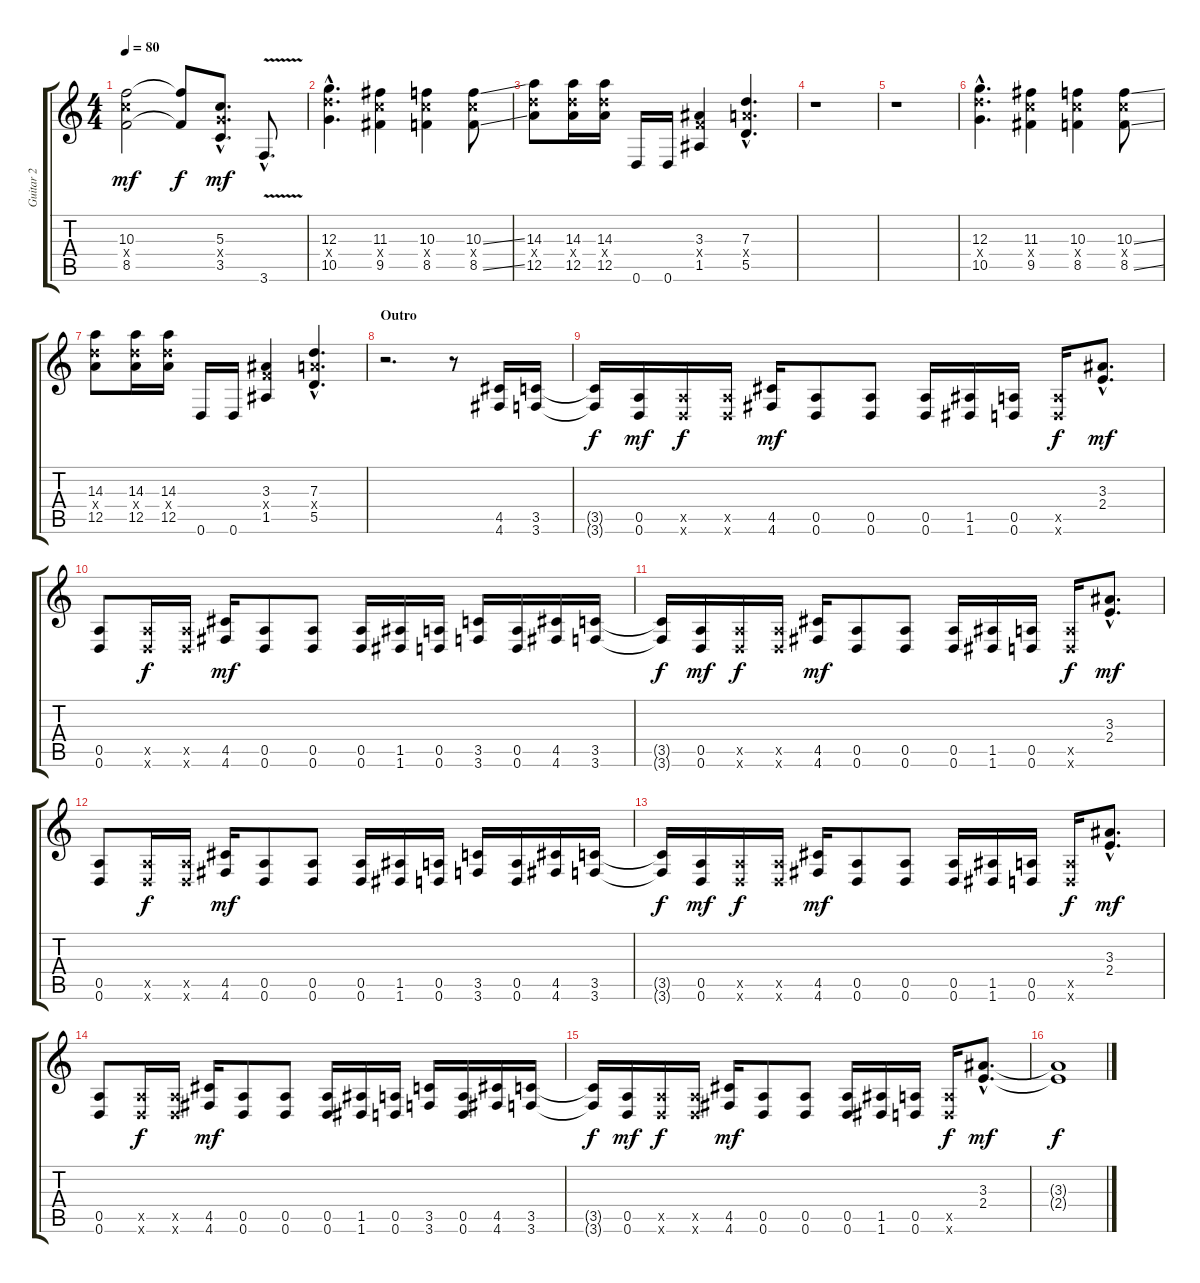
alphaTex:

\track ("Guitar 2" "Guitar 2") {instrument distortionguitar}
\staff {score tabs}
\tuning (E4 B3 G3 D3 A2 D2) {hide}
\ts (4 4)
\tempo 80
\clef g2
\ks c
(10.3 10.4{x} 8.5).2{dy mf} (10.3{t} 8.5{t}).8{dy f} (5.3{hac} 5.4{hac x} 3.5{hac}).8{d dy mf} 3.6{v hac}.8{d} |
(12.3{hac} 12.4{hac x} 10.5{hac}).4{d} (11.3 10.4{x} 9.5).4 (10.3 10.4{x} 8.5).4 (10.3{ss} 10.4{x} 8.5{ss}).8 |
(14.3 12.4{x} 12.5).8 (14.3 12.4{x} 12.5).16 (14.3 12.4{x} 12.5).16 0.6.16 0.6.16 (3.3 3.4{x} 1.5).4 (7.3{hac} 7.4{hac x} 5.5{hac}).4{d} |
r.1 |
r.1 |
(12.3{hac} 12.4{hac x} 10.5{hac}).4{d} (11.3 10.4{x} 9.5).4 (10.3 10.4{x} 8.5).4 (10.3{ss} 10.4{x} 8.5{ss}).8 |
(14.3 12.4{x} 12.5).8 (14.3 12.4{x} 12.5).16 (14.3 12.4{x} 12.5).16 0.6.16 0.6.16 (3.3 3.4{x} 1.5).4 (7.3{hac} 7.4{hac x} 5.5{hac}).4{d} |
\section ("" "Outro")
r.2{d} r.8 (4.5 4.6).16 (3.5 3.6).16 |
(3.5{t} 3.6{t}).16{dy f} (0.5 0.6).16{dy mf} (0.5{x} 0.6{x}).16{dy f} (0.5{x} 0.6{x}).16 (4.5 4.6).16{dy mf} (0.5 0.6).8 (0.5 0.6).8 (0.5 0.6).16 (1.5 1.6).16 (0.5 0.6).16 (0.5{x} 0.6{x}).16{dy f} (3.3{hac} 2.4{hac}).8{d dy mf} |
(0.5 0.6).8 (0.5{x} 0.6{x}).16{dy f} (0.5{x} 0.6{x}).16 (4.5 4.6).16{dy mf} (0.5 0.6).8 (0.5 0.6).8 (0.5 0.6).16 (1.5 1.6).16 (0.5 0.6).16 (3.5 3.6).16 (0.5 0.6).16 (4.5 4.6).16 (3.5 3.6).16 |
(3.5{t} 3.6{t}).16{dy f} (0.5 0.6).16{dy mf} (0.5{x} 0.6{x}).16{dy f} (0.5{x} 0.6{x}).16 (4.5 4.6).16{dy mf} (0.5 0.6).8 (0.5 0.6).8 (0.5 0.6).16 (1.5 1.6).16 (0.5 0.6).16 (0.5{x} 0.6{x}).16{dy f} (3.3{hac} 2.4{hac}).8{d dy mf} |
(0.5 0.6).8 (0.5{x} 0.6{x}).16{dy f} (0.5{x} 0.6{x}).16 (4.5 4.6).16{dy mf} (0.5 0.6).8 (0.5 0.6).8 (0.5 0.6).16 (1.5 1.6).16 (0.5 0.6).16 (3.5 3.6).16 (0.5 0.6).16 (4.5 4.6).16 (3.5 3.6).16 |
(3.5{t} 3.6{t}).16{dy f} (0.5 0.6).16{dy mf} (0.5{x} 0.6{x}).16{dy f} (0.5{x} 0.6{x}).16 (4.5 4.6).16{dy mf} (0.5 0.6).8 (0.5 0.6).8 (0.5 0.6).16 (1.5 1.6).16 (0.5 0.6).16 (0.5{x} 0.6{x}).16{dy f} (3.3{hac} 2.4{hac}).8{d dy mf} |
(0.5 0.6).8 (0.5{x} 0.6{x}).16{dy f} (0.5{x} 0.6{x}).16 (4.5 4.6).16{dy mf} (0.5 0.6).8 (0.5 0.6).8 (0.5 0.6).16 (1.5 1.6).16 (0.5 0.6).16 (3.5 3.6).16 (0.5 0.6).16 (4.5 4.6).16 (3.5 3.6).16 |
(3.5{t} 3.6{t}).16{dy f} (0.5 0.6).16{dy mf} (0.5{x} 0.6{x}).16{dy f} (0.5{x} 0.6{x}).16 (4.5 4.6).16{dy mf} (0.5 0.6).8 (0.5 0.6).8 (0.5 0.6).16 (1.5 1.6).16 (0.5 0.6).16 (0.5{x} 0.6{x}).16{dy f} (3.3{hac} 2.4{hac}).8{d dy mf} |
(3.3{t} 2.4{t}).1{dy f}
